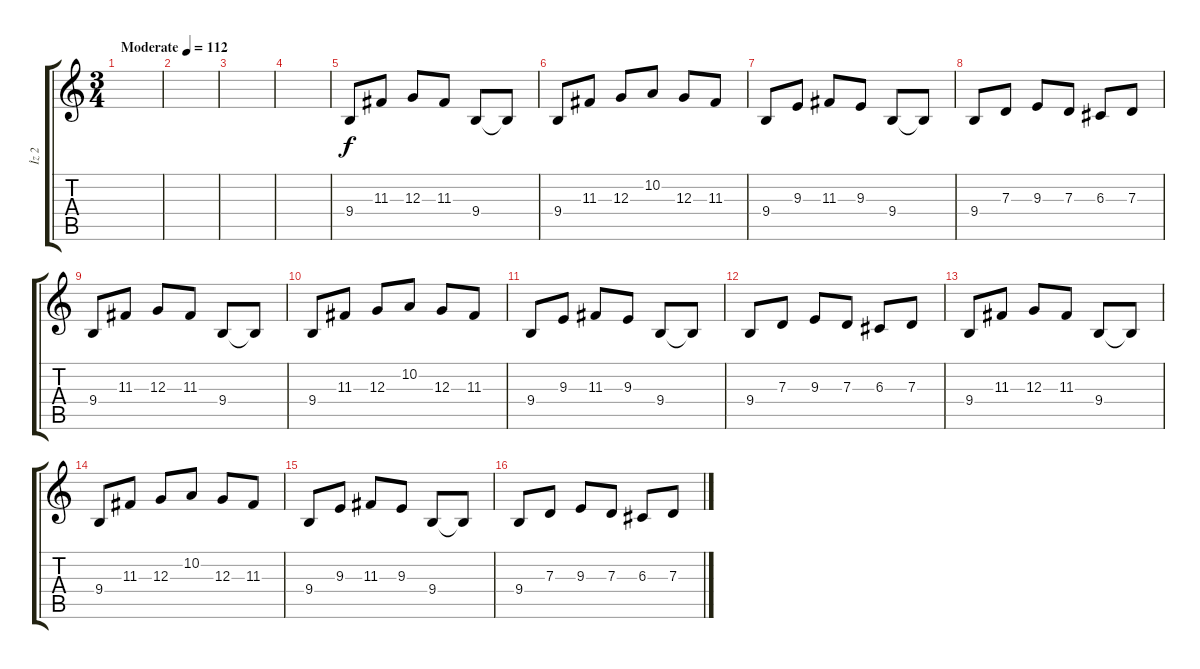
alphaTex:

\track ("İz 2" "İz 2") {instrument stringensemble1}
\staff {score tabs}
\tuning (E4 B3 G3 D3 A2 E2) {hide}
\ts (3 4)
\tempo (112 "Moderate")
\clef g2
\ks c
|
|
|
|
9.4.8 11.3.8 12.3.8 11.3.8 9.4.8 9.4{t}.8 |
9.4.8 11.3.8 12.3.8 10.2.8 12.3.8 11.3.8 |
9.4.8 9.3.8 11.3.8 9.3.8 9.4.8 9.4{t}.8 |
9.4.8 7.3.8 9.3.8 7.3.8 6.3.8 7.3.8 |
9.4.8 11.3.8 12.3.8 11.3.8 9.4.8 9.4{t}.8 |
9.4.8 11.3.8 12.3.8 10.2.8 12.3.8 11.3.8 |
9.4.8 9.3.8 11.3.8 9.3.8 9.4.8 9.4{t}.8 |
9.4.8 7.3.8 9.3.8 7.3.8 6.3.8 7.3.8 |
9.4.8{volume 13 instrument lead1square} 11.3.8 12.3.8 11.3.8 9.4.8 9.4{t}.8 |
9.4.8 11.3.8 12.3.8 10.2.8 12.3.8 11.3.8 |
9.4.8 9.3.8 11.3.8 9.3.8 9.4.8 9.4{t}.8 |
9.4.8 7.3.8 9.3.8 7.3.8 6.3.8 7.3.8
